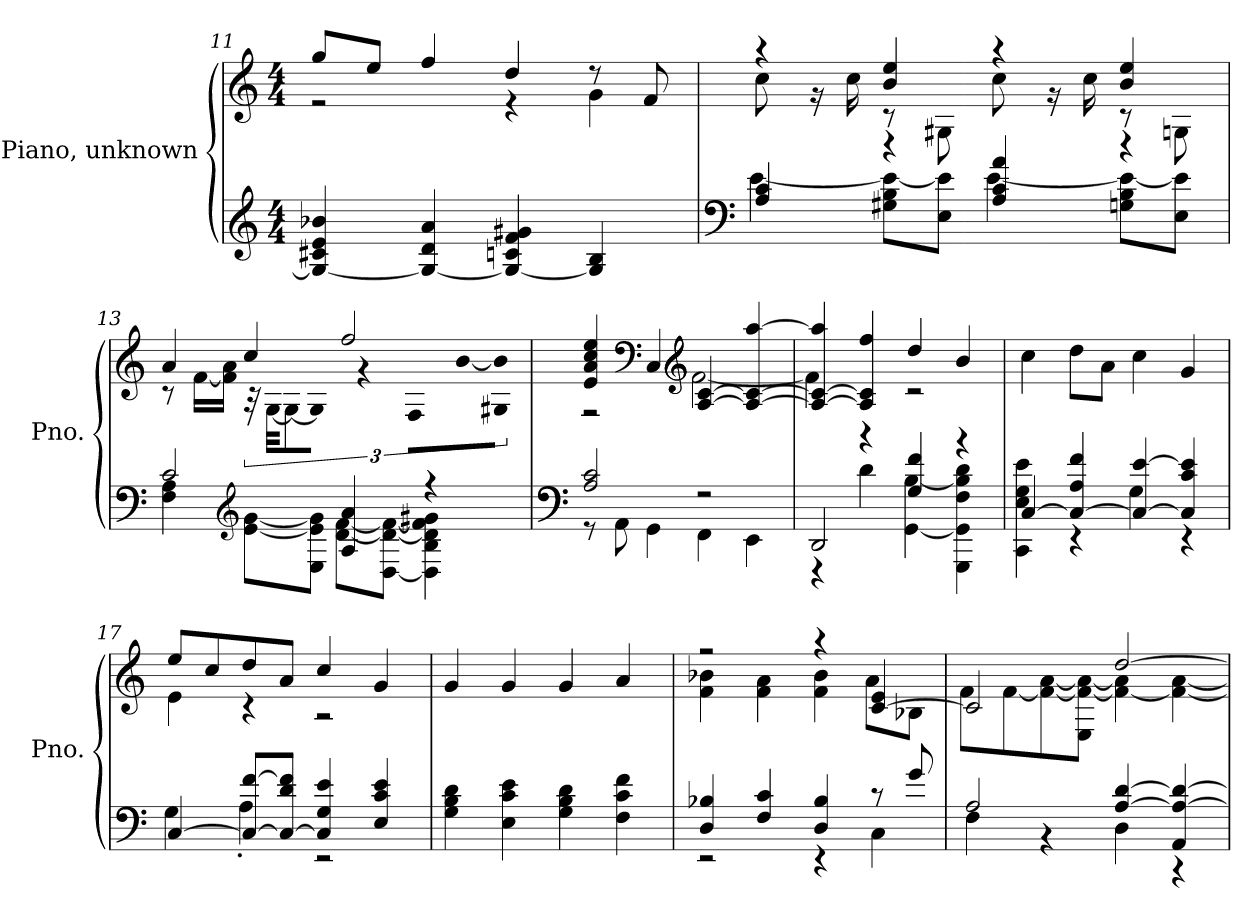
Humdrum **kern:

**kern	**kern
*part1	*part1
*staff2	*staff1
*I"Piano, unknown	*
*I'Pno.	*
*clefG2	*clefG2
*k[]	*k[]
*M4/4	*M4/4
=11	=11
*	*^
4G/_ 4c#X/ 4e/ 4b-X/	8gg/L	2r
.	8ee/J	.
4G/_ 4d/ 4a/	4ff/	.
4G/_ 4cn/ 4f/ 4g#X/	4dd/	4r
4G/] 4B/	8r	4g\
.	8f/	.
=12	=12	=12
*clefF4	*	*
*^	*	*
4A/ 4c/	[4e\	4r	8cc\
.	.	.	16r
.	.	.	16cc\
4r	8G#X\ 8B\ 8e\_L	4b/ 4ee/	8r
.	8E\ 8e\]J	.	8G#X\
4A/ 4c/ 4a/	[4e\	4r	8cc\
.	.	.	16r
.	.	.	16cc\
4r	8Gn\ 8B\ 8e\_L	4b/ 4ee/	8r
.	8E\ 8e\]J	.	8Gn\
!!LO:LB:g=z	!!
=13	=13	=13	=13
2c/	4F\ 4A\	4a/	8r
.	.	.	[16f\LL
.	.	.	16f\] 16a\JJ
*clefG2	*	*	*
.	[8e\ [8g\L	4cc/	48r
.	.	.	[48G\KKL
.	.	.	12G\_
.	8E\ 8e\] 8g\]J	.	8G\J]
4A/ 4a/	[8d\ [8f\L	2ff/	8r
.	[8D\ 8d\_ 8f\_J	.	8F\L
4r	4D\] 4B\ 4d\] 4f\] 4g#X\	.	[8b\
.	.	.	8G#X\ 8b\]J
=14	=14	=14	=14
*clefF4	*	*	*
2A/ 2c/	8r	4e/ 4a/ 4cc/ 4ee/	2r
.	8AA\	.	.
*	*	*clefF4	*
.	4GG\	4C/	.
*	*	*clefG2	*
2r	4FF\	[4A/ [4c/	[2f\
.	4EE\	4A/_ 4c/_ [4aa/	.
=15	=15	=15	=15
2DD/	4r	4A/_ 4c/_ 4aa/]	4f\]
.	4d\	4A/] 4c/] 4ff/	4r
4G/ 4f/	[4GG\ [4B\	4dd/	2r
4r	4GGG\ 4GG\] 4F\ 4B\] 4d\	4b/	.
*	*	*v	*v
=16	=16	=16
[4C/	4CC\ 4E\ 4G\ 4e\	4cc\
4C/_ 4A/ 4f/	4r	8dd\L
.	.	8a\J
4C/_ [4e/	4G\	4cc\
4C/] 4c/ 4e/]	4r	4g/
!!LO:LB:g=z
=17	=17	=17
*	*	*^
[4C/	4G\	8ee/L	4e\
.	.	8cc/	.
8C/_ [8f/L	4A'\	8dd/	4r
8C/_ 8d/ 8f/]J	.	8a/J	.
4C/] 4G/ 4e/	2r	4cc/	2r
4E/ 4c/ 4e/	.	4g/	.
*v	*v	*	*
*	*v	*v
=18	=18
4G\ 4B\ 4d\	4g/
4E\ 4c\ 4e\	4g/
4G\ 4B\ 4d\	4g/
4F\ 4c\ 4f\	4a/
=19	=19
*^	*^
4D/ 4B-X/	2r	2r	4f\ 4b-X\
4F/ 4c/	.	.	4f\ 4a\
4D/ 4B-/	4r	4r	4f\ 4b-\
8r	4C\	[4c/ 4e/	8a\L
8g/	.	.	8B-X\J
=20	=20	=20	=20
2A/	4F\	2c/]	8f\L
.	.	.	[8f\
.	4r	.	8f\_ [8a\
.	.	.	8E\ 8f\_ 8a\_J
[4A/ [4d/	4D\	[2dd/	4f\_ 4a\]
4AA/ 4A/_ 4d/_	4r	.	4f\_ [4a\
*v	*v	*	*
*	*v	*v
=	=
*-	*-
